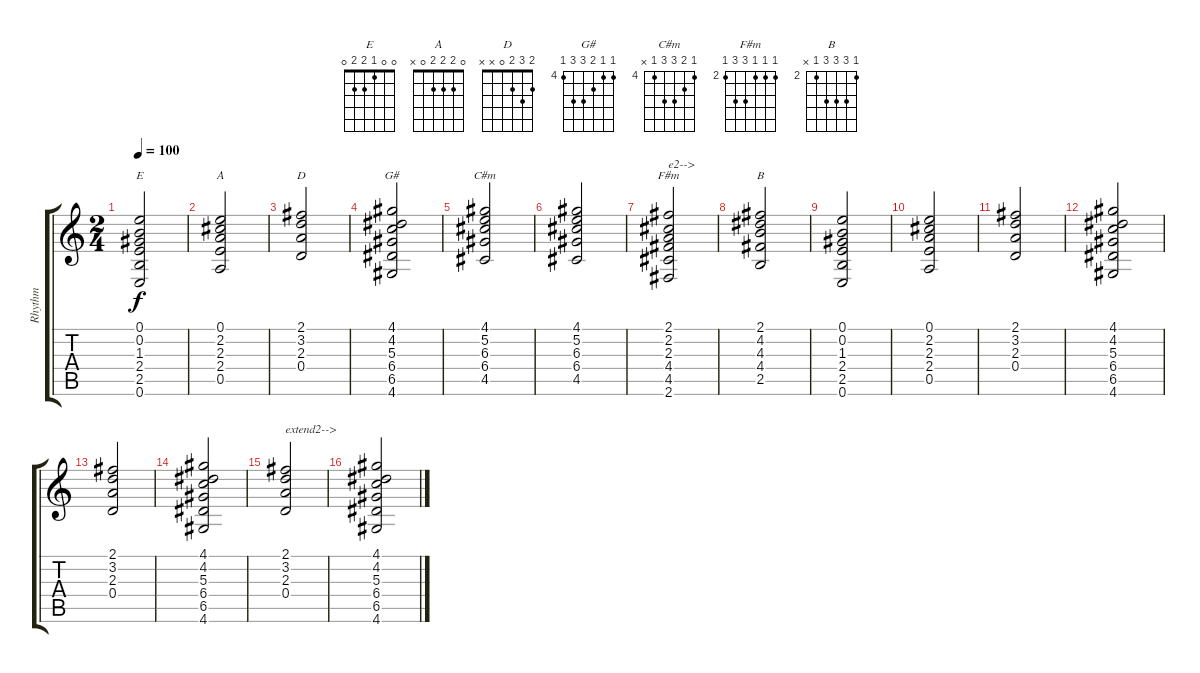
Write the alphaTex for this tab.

\track ("Rhythm" "Rhythm") {instrument acousticguitarsteel}
\staff {score tabs}
\tuning (E4 B3 G3 D3 A2 E2) {hide}
\chord ("E" 0 0 1 2 2 0)
\chord ("A" 0 2 2 2 0 x)
\chord ("D" 2 3 2 0 x x)
\chord ("G#" 4 4 5 6 6 4) {firstfret 4}
\chord ("C#m" 4 5 6 6 4 x) {firstfret 4}
\chord ("F#m" 2 2 2 4 4 2) {firstfret 2}
\chord ("B" 2 4 4 4 2 x) {firstfret 2}
\ts (2 4)
\tempo 100
\clef g2
\ks c
(0.1 0.2 1.3 2.4 2.5 0.6).2{ch "E" dy f} |
(0.1 2.2 2.3 2.4 0.5).2{ch "A"} |
(2.1 3.2 2.3 0.4).2{ch "D"} |
(4.1 4.2 5.3 6.4 6.5 4.6).2{ch "G#"} |
(4.1 5.2 6.3 6.4 4.5).2{ch "C#m"} |
(4.1 5.2 6.3 6.4 4.5).2 |
(2.1 2.2 2.3 4.4 4.5 2.6).2{ch "F#m" txt "e2-->"} |
(2.1 4.2 4.3 4.4 2.5).2{ch "B"} |
(0.1 0.2 1.3 2.4 2.5 0.6).2 |
(0.1 2.2 2.3 2.4 0.5).2 |
(2.1 3.2 2.3 0.4).2 |
(4.1 4.2 5.3 6.4 6.5 4.6).2 |
(2.1 3.2 2.3 0.4).2 |
(4.1 4.2 5.3 6.4 6.5 4.6).2 |
(2.1 3.2 2.3 0.4).2{txt "extend2-->"} |
(4.1 4.2 5.3 6.4 6.5 4.6).2
